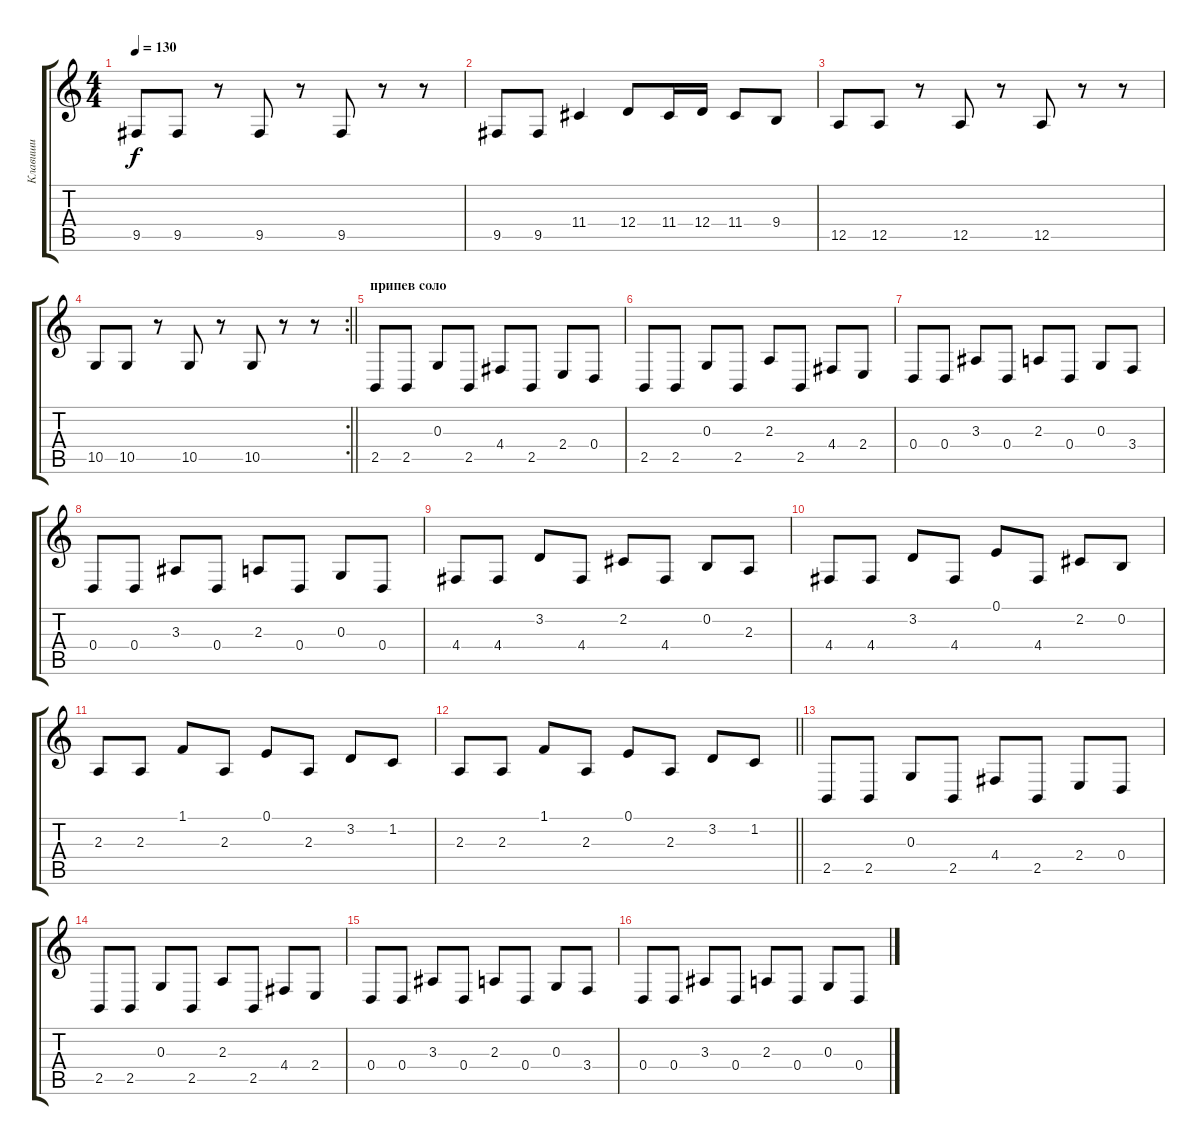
\track ("Клавиши" "Клавиши") {instrument lead1square}
\staff {score tabs}
\tuning (E4 B3 G3 D3 A2 E2) {hide}
\ts (4 4)
\tempo 130
\clef g2
\ks c
9.5.8{dy f} 9.5.8 r.8 9.5.8 r.8 9.5.8 r.8 r.8 |
9.5.8 9.5.8 11.4.4 12.4.8 11.4.16 12.4.16 11.4.8 9.4.8 |
12.5.8 12.5.8 r.8 12.5.8 r.8 12.5.8 r.8 r.8 |
\rc 2
\barLineRight lightlight
10.5.8 10.5.8 r.8 10.5.8 r.8 10.5.8 r.8 r.8 |
\section ("" "припев соло")
2.5.8 2.5.8 0.3.8 2.5.8 4.4.8 2.5.8 2.4.8 0.4.8 |
2.5.8 2.5.8 0.3.8 2.5.8 2.3.8 2.5.8 4.4.8 2.4.8 |
0.4.8 0.4.8 3.3.8 0.4.8 2.3.8 0.4.8 0.3.8 3.4.8 |
0.4.8 0.4.8 3.3.8 0.4.8 2.3.8 0.4.8 0.3.8 0.4.8 |
4.4.8 4.4.8 3.2.8 4.4.8 2.2.8 4.4.8 0.2.8 2.3.8 |
4.4.8 4.4.8 3.2.8 4.4.8 0.1.8 4.4.8 2.2.8 0.2.8 |
2.3.8 2.3.8 1.1.8 2.3.8 0.1.8 2.3.8 3.2.8 1.2.8 |
\barLineRight lightlight
2.3.8 2.3.8 1.1.8 2.3.8 0.1.8 2.3.8 3.2.8 1.2.8 |
2.5.8 2.5.8 0.3.8 2.5.8 4.4.8 2.5.8 2.4.8 0.4.8 |
2.5.8 2.5.8 0.3.8 2.5.8 2.3.8 2.5.8 4.4.8 2.4.8 |
0.4.8 0.4.8 3.3.8 0.4.8 2.3.8 0.4.8 0.3.8 3.4.8 |
0.4.8 0.4.8 3.3.8 0.4.8 2.3.8 0.4.8 0.3.8 0.4.8
